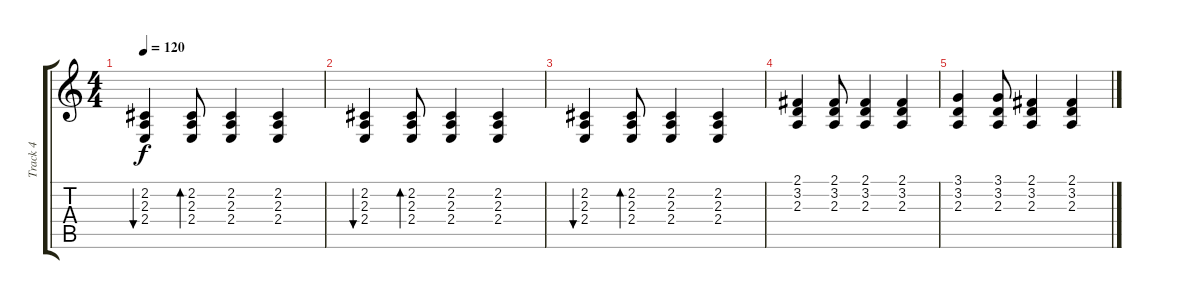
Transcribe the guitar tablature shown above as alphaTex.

\track ("Track 4" "Track 4") {solo instrument acousticgrandpiano}
\staff {score tabs}
\tuning (E4 B3 G3 D3 A2 E2) {hide}
\ts (4 4)
\tempo 120
\clef g2
\ks c
(2.2 2.3 2.4).4{bu 60 dy f} (2.2 2.3 2.4).8{bd 60} (2.2 2.3 2.4).4 (2.2 2.3 2.4).4 |
(2.2 2.3 2.4).4{bu 60} (2.2 2.3 2.4).8{bd 60} (2.2 2.3 2.4).4 (2.2 2.3 2.4).4 |
(2.2 2.3 2.4).4{bu 60} (2.2 2.3 2.4).8{bd 60} (2.2 2.3 2.4).4 (2.2 2.3 2.4).4 |
(2.1 3.2 2.3).4 (2.1 3.2 2.3).8 (2.1 3.2 2.3).4 (2.1 3.2 2.3).4 |
(3.1 3.2 2.3).4 (3.1 3.2 2.3).8 (2.1 3.2 2.3).4 (2.1 3.2 2.3).4
